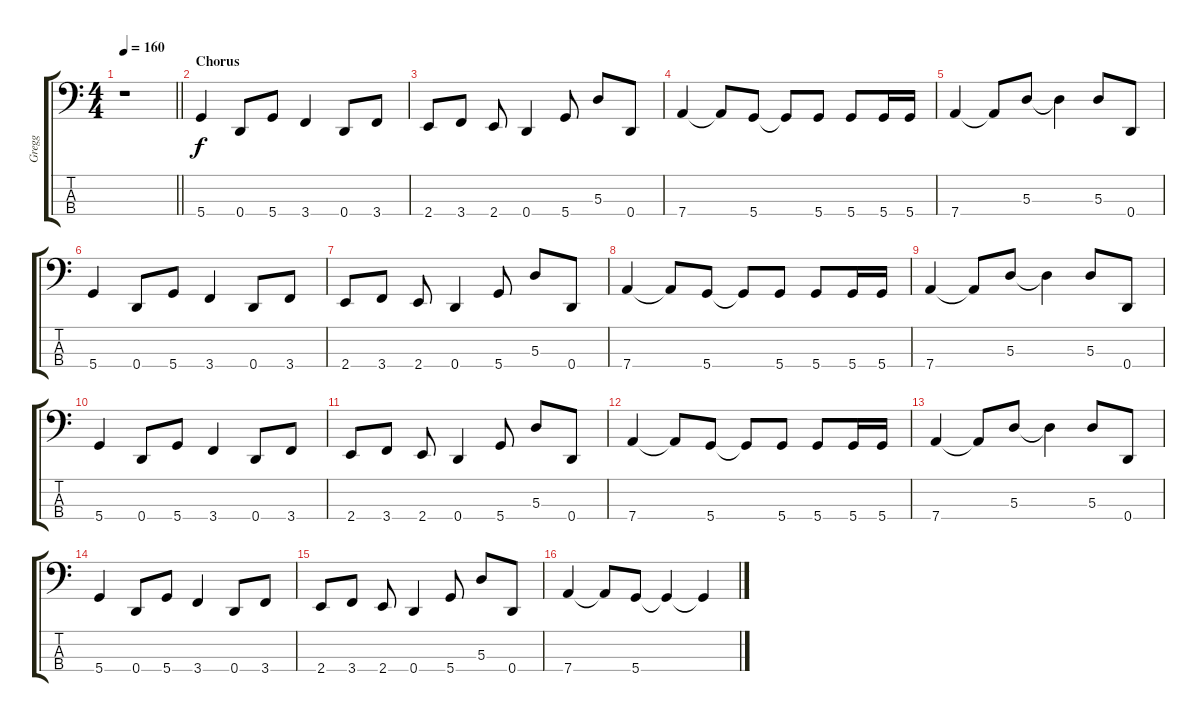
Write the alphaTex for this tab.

\track ("Gregg" "Gregg") {instrument electricbassfinger}
\staff {score tabs}
\tuning (G2 D2 A1 D1) {hide}
\ts (4 4)
\tempo 160
\clef f4
\barLineRight lightlight
\ks c
r.1{dy f} |
\section ("" "Chorus")
5.4.4 0.4.8 5.4.8 3.4.4 0.4.8 3.4.8 |
2.4.8 3.4.8 2.4.8 0.4.4 5.4.8 5.3.8 0.4.8 |
7.4.4 7.4{t}.8 5.4.8 5.4{t}.8 5.4.8 5.4.8 5.4.16 5.4.16 |
7.4.4 7.4{t}.8 5.3.8 5.3{t}.4 5.3.8 0.4.8 |
5.4.4 0.4.8 5.4.8 3.4.4 0.4.8 3.4.8 |
2.4.8 3.4.8 2.4.8 0.4.4 5.4.8 5.3.8 0.4.8 |
7.4.4 7.4{t}.8 5.4.8 5.4{t}.8 5.4.8 5.4.8 5.4.16 5.4.16 |
7.4.4 7.4{t}.8 5.3.8 5.3{t}.4 5.3.8 0.4.8 |
5.4.4 0.4.8 5.4.8 3.4.4 0.4.8 3.4.8 |
2.4.8 3.4.8 2.4.8 0.4.4 5.4.8 5.3.8 0.4.8 |
7.4.4 7.4{t}.8 5.4.8 5.4{t}.8 5.4.8 5.4.8 5.4.16 5.4.16 |
7.4.4 7.4{t}.8 5.3.8 5.3{t}.4 5.3.8 0.4.8 |
5.4.4 0.4.8 5.4.8 3.4.4 0.4.8 3.4.8 |
2.4.8 3.4.8 2.4.8 0.4.4 5.4.8 5.3.8 0.4.8 |
7.4.4 7.4{t}.8 5.4.8 5.4{t}.4 5.4{t}.4
